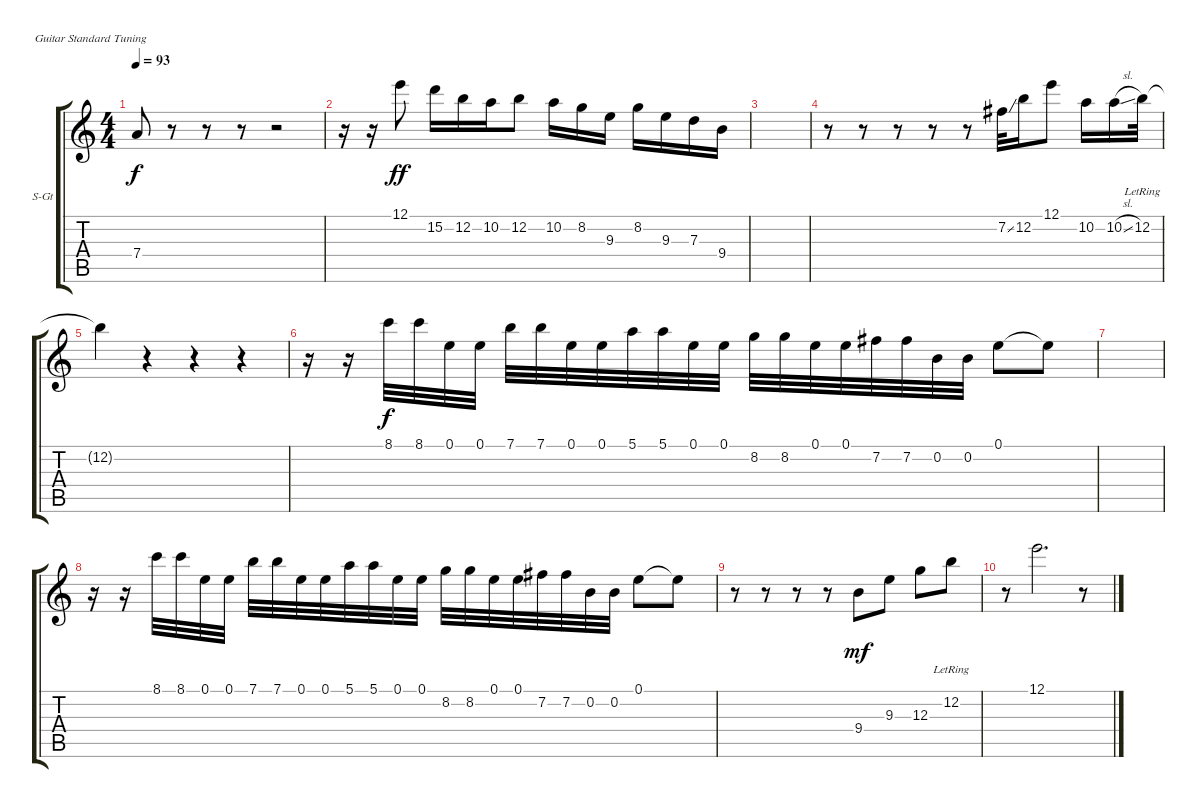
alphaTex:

\defaultSystemsLayout 4
\bracketExtendMode groupsimilarinstruments
\firstSystemTrackNameOrientation horizontal
\otherSystemsTrackNameOrientation horizontal
\track ("Steel Guitar" "S-Gt") {instrument acousticguitarsteel}
\staff {score tabs}
\tuning (E4 B3 G3 D3 A2 E2)
\ts (4 4)
\tempo 93
\clef g2
\ks c
7.4{t}.8{dy f} r.8 r.8 r.8 r.2 |
r.16 r.16 12.1.8{dy ff} 15.2.16 12.2.16 10.2.16 12.2.8 10.2.16 8.2.16 9.3.16 8.2.16 9.3.16 7.3.16 9.4.16 |
|
r.8 r.8 r.8 r.8 r.8 7.2{ss}.32 12.2.16 12.1.8 10.2.16 10.2{sl}.16 12.2{lr}.32 |
12.2{t}.4 r.4 r.4 r.4 |
r.16 r.16 8.1.32{dy f} 8.1.32 0.1.32 0.1.32 7.1.32 7.1.32 0.1.32 0.1.32 5.1.32 5.1.32 0.1.32 0.1.32 8.2.32 8.2.32 0.1.32 0.1.32 7.2.32 7.2.32 0.2.32 0.2.32 0.1.8 0.1{t}.8 |
|
r.16 r.16 8.1.32 8.1.32 0.1.32 0.1.32 7.1.32 7.1.32 0.1.32 0.1.32 5.1.32 5.1.32 0.1.32 0.1.32 8.2.32 8.2.32 0.1.32 0.1.32 7.2.32 7.2.32 0.2.32 0.2.32 0.1.8 0.1{t}.8 |
r.8 r.8 r.8 r.8 9.4.8{dy mf} 9.3.8 12.3.8 12.2{lr}.8 |
r.8 12.1.2{d} r.8
